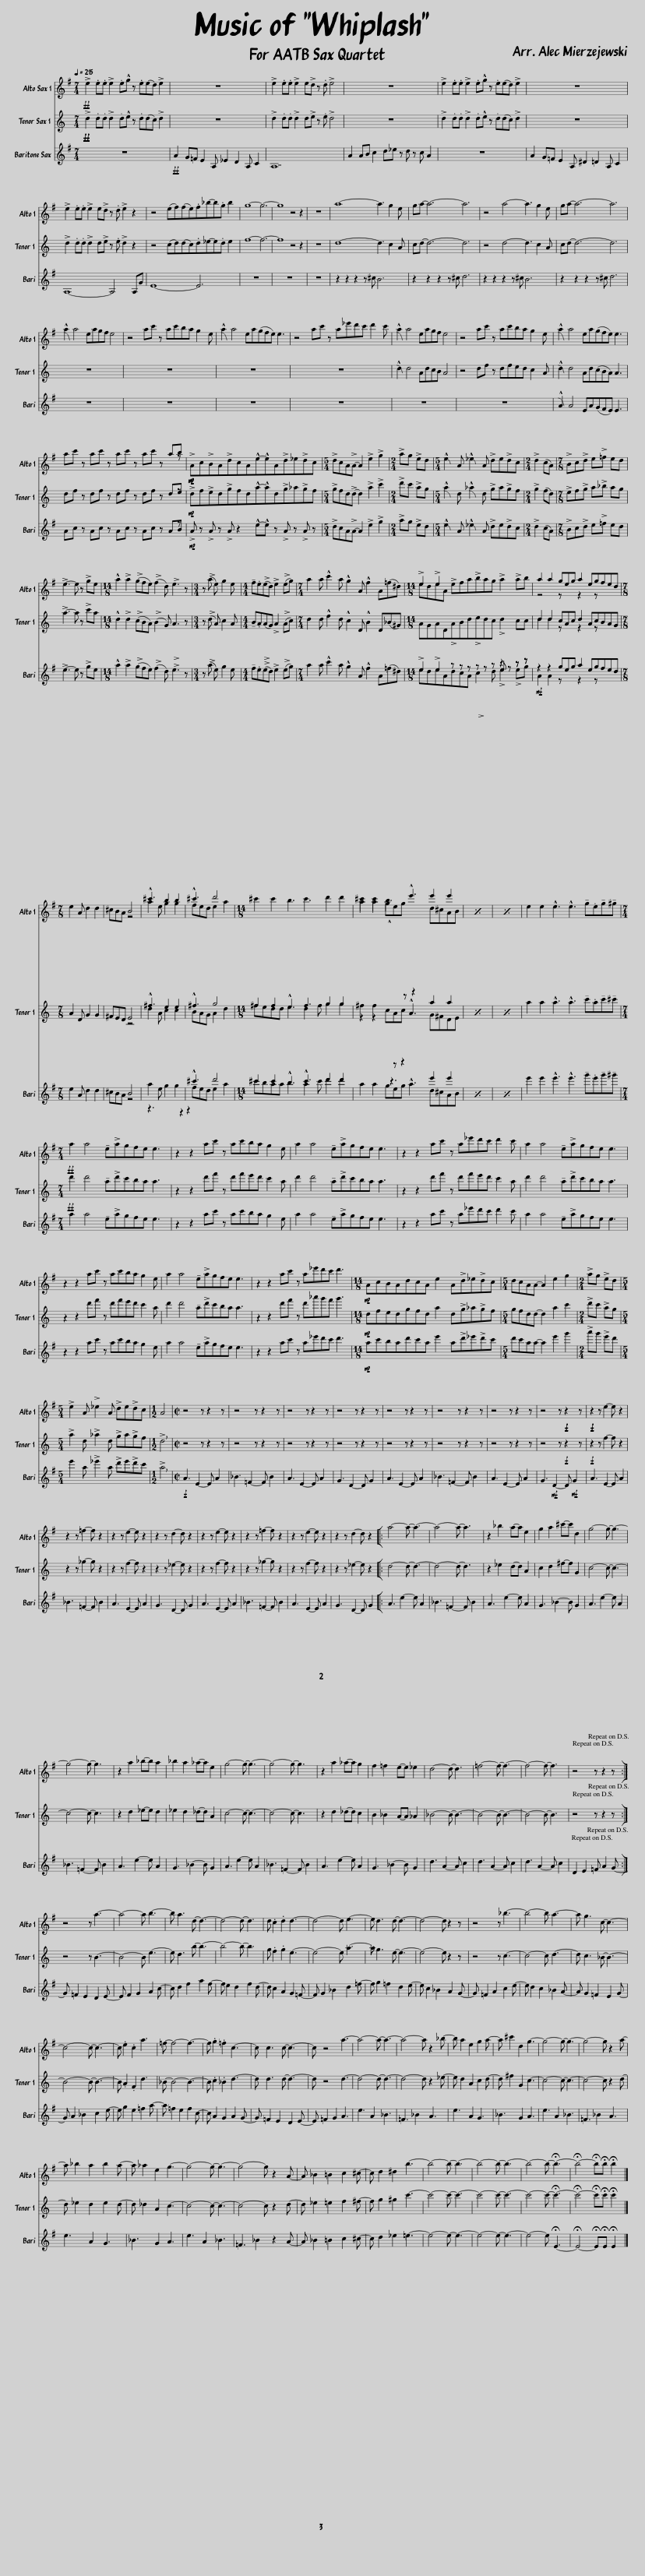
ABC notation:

X:1
%%score ( 1 2 ) ( 3 4 ) ( 5 6 7 )
L:1/8
Q:1/4=215
M:7/4
I:linebreak $
K:none
V:1 treble transpose=-9
V:2 treble transpose="-9 "
V:3 treble transpose=-14
V:4 treble transpose="-14 "
V:5 treble transpose=-21
V:6 treble transpose="-21 "
V:7 treble transpose="-21 "
V:1
[K:G]!ff! !>!e2 .e.e !>!e2 .e!^!g z .e(ed) !>!e2 | z14 | !>!e2 .e.e !>!e2 e!>!d z .d !>!e4 | z14 | !>!e2 .e.e !>!e2 .e!^!g z .e(ed) !>!e2 | %5
 z14 |$ !>!e2 .e.e !>!e2 e!>!d z .d !>!e2 z2 | z4 (ef)(fe).f_b-b.g b2 | g8- g6- | g8 z4 z2 | %10
 z14 | a8- a3 g2 e | ga- a6- a6 | z4 a4- a3 g2 e | ga- a6- a6 |$ %15
 !^!a2 a4 eagf e4 | z4 ac' z ac'ba g2 e | !^!a2 a4 ea(gfe) e3 | z4 ac' z a_e'd'c' d'2 c' | !^!a2 a4 eagf e4 | %20
 z4 ac' z ac'ba g2 e | !^!a2 a4 ea(gfe) e3 |$ ac' z ac' z ac' z ac' z ab |!mp!!mp! !>!Ac!>!BA!>!dcA!^!e-!^!eA!>!d_e!>!dc |[M:5/4] !>!dcA!>!A- A2 !>!e2 !>!g2 | %25
[M:2/4] !>!ag !>!ed |[M:5/4] !^!e2 A !^!_e2 A !>!de!>!dc |[M:2/4] !>!d2 (cA) |[M:7/8] !>!Bc!>!d e!>!=f ed |$ !>!e3- e z !>!ge | %30
[M:14/8] !^!a2 !>!a2 (!>!gfe) (!>!f2 d) !>!e3 z |[M:3/4] z (!>!a e) g2 e |[M:4/4] !tenuto!f.e(!>!ed) !>!e2 (!>!eg) |[M:7/4] a2 a !^!c'2 a !^!g2 A !^!f2 A(=f^d) |[M:14/8] !>!e2 !>!e2 !>!efa!>!bag !>!a2 !>!ab | %35
 a2 a2 geg a2 egfed |$[M:7/8] e2 A d2 d2 | ^cBA B4 | !^!^c'3 b2 b2 | !^!^c'3 d'4 | %40
[M:14/8] ^c'2 c'2 b3 c'3 d'2 d'2 | ^c'2 c'2 !^!b3 !^!e'3 e'2 e'2 | x14 | x14 | e2 e2 !^!e3 !^!e3 !tenuto!g.e!tenuto!g!tenuto!^g |$ %45
[M:7/4]!ff! a2 a4 !tenuto!e!>!agfe e3 | z2 z2 ac' z ac'ba g2 e | a2 a4 !tenuto!e!>!agfe e3 | z2 z2 ac' z a_e'd'c' d'2 c' | a2 a4 !tenuto!e!>!agfe e3 |$ %50
 z2 z2 ac' z ac'ba g2 e | a2 a4 !tenuto!e!>!agfe e3 | z2 z2 ac' z a_e'd'c' d'3 |[M:14/8]!mp! AcBAdcA e2 A!>!d_e!>!dc |[M:5/4] dcAA- A2 e2 g2 | %55
[M:2/4] !>!ag !>!ed |$[M:5/4] !>!e2 A !>!_e2 A !>!de!>!dc |[M:1/2] A4 |[M:2/2] z4 z z2 z | z4 z z2 z | %60
 z4 z z2 z | z4 z z2 z | z4 z z2 z | z4 z z2 z | z4 z z2 z | %65
 z4 z!f!!f! z2 z |!f!!f! z2 z e2- e z2 |$ z2 z =f2- f z2 | z2 z e2- e z2 | z2 z d2- d z2 | %70
 z2 z e2- e z2 | z2 z =f2- f z2 | z2 z e2- e z2 | z2 z d2- d z2 |: a4- a- a3- | %75
 a4- a- a3 | z2 _b2 a-a e2 | g2 a2 ^c'-c' d2 | g4- g- g3- |$ g4- g- g3 | %80
 z2 a2 _b-b a2 | _b2 a2 _a-a e2 | g4- g- g3- | g4- g- g3 | z2 a2 _a-a g2 | %85
 f2 =f2 e-e _e2 | d4- d- d3 | =f4- f- f3- | f4- f- f3 | z4 z z2 z :|$ %90
 z4 z a3- | a4- a b3- | b a3 d- d3- | d4- d- d3 | d .c2 .d2 d3- | %95
 d4- d e3- | e d3 d- d3- | d4- d z2 z | z4 z _b3- | b4- b a3- | %100
 a g3 c- c3- |$ c4- c- c3- | c .e2 .c2 a3 | =f- f4- f3- | f .g2 .=f2 c3- | %105
 c c3 c- c3- | c z4 a3- | a4- a- a3- | a4- a z2 _b- | b a2 e2 g2 a- | %110
 a ^c'2 d2 g3- | g4- g- g3- | g4- g z2 a- |$ a _b2 a2 b2 a- | a _a2 e2 g3- | %115
 g4- g- g3- | g4- g z2 A- | A _B2 =B2 c2 ^c- | c d2 ^d2 b3- | b4- b- b3- | %120
 b4- b- b3- | b4- b- !fermata!b3- | !fermata!b4- !fermata!b!fermata!b !fermata!b2 |] %123
V:2
[K:G] x14 | x14 | x14 | x14 | x14 | %5
 x14 |$ x14 | x14 | x14 | x14 | %10
 x14 | x14 | x14 | x14 | x14 |$ %15
 x14 | x14 | x14 | x14 | x14 | %20
 x14 | x14 |$ x14 | x14 |[M:5/4] x10 | %25
[M:2/4] x4 |[M:5/4] x10 |[M:2/4] x4 |[M:7/8] x7 |$ x7 | %30
[M:14/8] x14 |[M:3/4] x6 |[M:4/4] x8 |[M:7/4] x14 |[M:14/8] edeA x10 | %35
 z4 z x2 z2 x z x3 |$[M:7/8] x7 | x3 z4 | a2 e g2 g2 | fed e2 a2 | %40
[M:14/8] x14 | a2 a2 geg z z2 d^cAB | x14 | x14 | x14 |$ %45
[M:7/4] x14 | x14 | x14 | x14 | x14 |$ %50
 x14 | x14 | x14 |[M:14/8] x14 |[M:5/4] x10 | %55
[M:2/4] x4 |$[M:5/4] x10 |[M:1/2] x4 |[M:2/2] x8 | x8 | %60
 x8 | x8 | x8 | x8 | x8 | %65
 x8 | x8 |$ x8 | x8 | x8 | %70
 x8 | x8 | x8 | x8 |: x8 | %75
 x8 | x8 | x8 | x8 |$ x8 | %80
 x8 | x8 | x8 | x8 | x8 | %85
 x8 | x8 | x8 | x8 | x8 :|$ %90
 x8 | x8 | x8 | x8 | x8 | %95
 x8 | x8 | x8 | x8 | x8 | %100
 x8 |$ x8 | x8 | x8 | x8 | %105
 x8 | x8 | x8 | x8 | x8 | %110
 x8 | x8 | x8 |$ x8 | x8 | %115
 x8 | x8 | x8 | x8 | x8 | %120
 x8 | x8 | x8 |] %123
V:3
[K:C]!ff!!ff! !>!d2 .d.d !>!d2 .d!^!e z .d(dc) !>!d2 | z14 | !>!d2 .d.d !>!d2 d!>!e z .e !>!d4 | z14 | !>!d2 .d.d !>!d2 .d!^!e z .d(dc) !>!d2 | %5
 z14 |$ !>!d2 .d.d !>!d2 d!>!e z .e !>!d2 z2 | z4 (cd)(dc).d_e-e.d e2 | f8- f6- | f8 z4 z2 | %10
 z14 | d8- d3 c2 A | cd- d6- d6 | z4 d4- d3 c2 A | cd- d6- d6 |$ %15
 z14 | z14 | z14 | z14 | !^!d2 d4 AdcB A4 | %20
 z4 df z dfed c2 A | !^!d2 d4 Ad(cBA) A3 |$ df z df z df z df z de |!mp! !>!df!>!ed!>!gfd!^!a-!^!ad!>!g_a!>!gf |[M:5/4] !>!gfd!>!d- d2 !>!a2 !>!c'2 | %25
[M:2/4] !>!d'c' !>!ag |[M:5/4] !^!a2 d !^!_a2 d !>!ga!>!gf |[M:2/4] !>!g2 (fd) |[M:7/8] !>!ef!>!g a!>!_b ag |$ !>!a3- a z !>!c'a | %30
[M:14/8] !^!d2 !>!d2 (!>!cBA) (!>!B2 G) !>!A3 z |[M:3/4] z (!>!d A) c2 A |[M:4/4] !tenuto!B.A(!>!AG) !>!A2 (!>!Ac) |[M:7/4] d2 d !^!f2 d !^!c2 D !^!B2 D(_B^G) |[M:14/8] AGAD!>!ABd!>!edc !>!d2 cc | %35
 d2 d2 cAc d2 AcBAG |$[M:7/8] A2 D G2 G2 | ^FED E4 | !^!^f3 e2 e2 | !^!^f3 g4 | %40
[M:14/8] ^f2 f2 !^!e3 f3 g2 g2 | ^f2 f2 z3 !^!A3 a2 a2 | x14 | x14 | a2 a2 !^!a3 !^!a3 !tenuto!c'.a!tenuto!c'!tenuto!^c' |$ %45
[M:7/4]!ff! d'2 d'4 !tenuto!a!>!d'c'ba a3 | z2 z2 d'f' z d'f'e'd' c'2 a | d'2 d'4 !tenuto!a!>!d'c'ba a3 | z2 z2 d'f' z d'f'e'd' c'2 a | d'2 d'4 !tenuto!a!>!d'c'ba a3 |$ %50
 z2 z2 d'f' z d'f'e'd' c'2 a | d'2 d'4 !tenuto!a!>!d'c'ba a3 | z2 z2 d'f' z d'_a'g'f' g'3 |[M:14/8]!mp! dfedgfd a2 d!>!g_a!>!gf |[M:5/4] gfdd- d2 a2 c'2 | %55
[M:2/4] !>!d'c' !>!ag |$[M:5/4] !>!a2 d !>!_a2 d !>!ga!>!gf |[M:1/2] !>!!breath!d4 |[M:2/2] z4 z z2 z | z4 z z2 z | %60
 z4 z z2 z | z4 z z2 z | z4 z z2 z | z4 z z2 z | z4 z z2 z | %65
 z4 z!f! z2 z |!f! z2 z f2- f z2 |$ z2 z _g2- g z2 | z2 z f2- f z2 | z2 z _e2- e z2 | %70
 z2 z f2- f z2 | z2 z _g2- g z2 | z2 z f2- f z2 | z2 z _e2- e z2 |: d4- d- d3- | %75
 d4- d- d3 | z2 _e2 d-d A2 | c2 d2 ^f-f G2 | c4- c- c3- |$ c4- c- c3 | %80
 z2 d2 _e-e d2 | _e2 d2 _d-d A2 | c4- c- c3- | c4- c- c3 | z2 d2 _d-d c2 | %85
 B2 _B2 A-A _A2 | _B4- B- B3- | B4- B- B3- | B4- B- B3 | z4 z z2 z :|$ %90
 z4 z B3- | B4- B e3- | e d3 b- b3- | b4- b- b3 | g .f2 .g2 e3- | %95
 e4- e a3- | a g3 e- e3- | e4- e z2 z | z4 z c3- | c4- c d3- | %100
 d c3 _B- B3- |$ B4- B- B3- | B .A2 .F2 d3 | _B- B4- B3- | B .c2 ._B2 d3- | %105
 d d3 d- d3- | d z4 d3- | d4- d- d3- | d4- d z2 _e- | e d2 A2 c2 d- | %110
 d ^f2 G2 c3- | c4- c- c3- | c4- c z2 d- |$ d _e2 d2 e2 d- | d _d2 A2 c3- | %115
 c4- c- c3- | c4- c z2 d- | d _e2 =e2 f2 ^f- | f g2 ^g2 c'3- | c'4- c'- c'3- | %120
 c'4- c'- c'3- | c'4- c'- !fermata!c'3- | !fermata!c'4- !fermata!c'!fermata!c' !fermata!c'2 |] %123
V:4
[K:C] x14 | x14 | x14 | x14 | x14 | %5
 x14 |$ x14 | x14 | x14 | x14 | %10
 x14 | x14 | x14 | x14 | x14 |$ %15
 x14 | x14 | x14 | x14 | x14 | %20
 x14 | x14 |$ x14 | x14 |[M:5/4] x10 | %25
[M:2/4] x4 |[M:5/4] x10 |[M:2/4] x4 |[M:7/8] x7 |$ x7 | %30
[M:14/8] x14 |[M:3/4] x6 |[M:4/4] x8 |[M:7/4] x14 |[M:14/8] x14 | %35
 d2 d2 z x2 z2 x z x3 |$[M:7/8] x7 | x3 z4 | d2 A c2 c2 | BAG A2 d2 | %40
[M:14/8] ^fedd e3 d2 f g2 g2 | z2 z2 cAc z z2 G^FDE | x14 | x14 | x14 |$ %45
[M:7/4] x14 | x14 | x14 | x14 | x14 |$ %50
 x14 | x14 | x14 |[M:14/8] x14 |[M:5/4] x10 | %55
[M:2/4] x4 |$[M:5/4] x10 |[M:1/2] x4 |[M:2/2] x8 | x8 | %60
 x8 | x8 | x8 | x8 | x8 | %65
 x8 | x8 |$ x8 | x8 | x8 | %70
 x8 | x8 | x8 | x8 |: x8 | %75
 x8 | x8 | x8 | x8 |$ x8 | %80
 x8 | x8 | x8 | x8 | x8 | %85
 x8 | x8 | x8 | x8 | x8 :|$ %90
 x8 | x8 | x8 | x8 | x8 | %95
 x8 | x8 | x8 | x8 | x8 | %100
 x8 |$ x8 | x8 | x8 | x8 | %105
 x8 | x8 | x8 | x8 | x8 | %110
 x8 | x8 | x8 |$ x8 | x8 | %115
 x8 | x8 | x8 | x8 | x8 | %120
 x8 | x8 | x8 |] %123
V:5
[K:G] z14 |!ff! A2 G=F E2 A, _E2 D2 A, C2 | A,14 | A2 AB c2 d_e z d z c A2 | z14 | %5
 A2 G=F E2 A, ^D2 =D2 A, C2 |$ A,8- A,4 A,G | E8- E6 | z14 | z14 | %10
 z14 | z2 z2 z2 z ^c B6 | z2 z2 z2 z ^c d6 | z2 z2 z2 z ^c B6 | z2 z2 z2 z ^c d6 |$ %15
 z14 | z14 | z14 | z14 | z14 | %20
 z14 | !^!A2 A4 EA(GFE) E3 |$ Ac z Ac z Ac z Ac z AB |!mp! !>!A z !>!A z !>!A z2 !^!e-!^!e z !>!A z !>!A z |[M:5/4] !>!dcA!>!A- A2 !>!e2 !>!g2 | %25
[M:2/4] !>!ag !>!ed |[M:5/4] !^!e2 A !^!_e2 A !>!de!>!dc |[M:2/4] !>!d2 (cA) |[M:7/8] !>!Bc!>!d e!>!=f ed |$ !>!e3- e z !>!ge | %30
[M:14/8] !^!a2 !>!a2 (!>!gfe) (!>!f2 d) !>!e3 z |[M:3/4] z (!>!a e) g2 e |[M:4/4] !tenuto!f.e(!>!ed) !>!e2 (!>!eg) |[M:7/4] a2 a !^!c'2 a !^!g2 A !^!f2 A(=f^d) |[M:14/8] !>!e2 !>!e2 z z z z z z z2 z z | %35
!mf! z2 z2 geg a2 egfed |$[M:7/8] e2 A d2 d2 | ^cBA B4 | z3 z2 z2 | !^!^c'3 d'4 | %40
[M:14/8] ^c'2 c'2 !^!b3 !^!c'3 d'2 d'2 | a2 a2 geg !^!a3 e'2 e'2 | x14 | x14 | e'2 e'2 !^!e'3 !^!e'3 !tenuto!g'.e'!tenuto!g'!tenuto!^g' |$ %45
[M:7/4] a2 a4 !tenuto!e!>!agfe e3 | z2 z2 ac' z ac'ba g2 e | a2 a4 !tenuto!e!>!agfe e3 | z2 z2 ac' z a_e'd'c' d'2 c' | a2 a4 !tenuto!e!>!agfe e3 |$ %50
 z2 z2 ac' z ac'ba g2 e | a2 a4 !tenuto!e!>!agfe e3 | z2 z2 ac' z a_e'd'c' d'3 |[M:14/8]!mp! ac'bad'c'a e'2 a!>!d'_e'!>!d'c' |[M:5/4] d'c'aa- a2 e'2 g'2 | %55
[M:2/4] !>!a'g' !>!e'd' |$[M:5/4] e'2 a !>!_e'2 a !>!d'e'!>!d'c' |[M:1/2] !>!!breath!a4 |[M:2/2]!f! A3 E2- E A2 | _B3 =F2- F B2 | %60
 A3 E2- E A2 | G3 D2- D G2 | A3 E2- E A2 | _B3 =F2- F B2 | A3 E2- E A2 | %65
 G3!mf! D2- D!mf! G2 | A3 E2- E A2 |$ _B3 =F2- F B2 | A3 E2- E A2 | G3 D2- D G2 | %70
 A3 E2- E A2 | _B3 =F2- F B2 | A3 E2- E A2 | G3 D2- D G2 |: A3 e2- e A2 | %75
 _B3 =F2- F B2 | A3 e2- e A2 | G3 _B2- B G2 | A3 e2- e A2 |$ _B3 =F2- F B2 | %80
 A3 e2- e A2 | G3 _B2- B G2 | A3 e2- e A2 | _B3 =F2- F B2 | A3 e2- e A2 | %85
 G3 _B2- B G2 | d3 A2- A c2 | d3 A2- A c2 | d3 A2- A c2 | D2 E2 =F A2 G- :|$ %90
 G =F2 E2 D2 E- | E F2 G2 A2 c- | c d2 f2 a2 f- | f e2 d2 f2 d- | d c2 A2 G2 =F- | %95
 F G2 _B2 d2 =f- | f g2 =f2 d2 e- | e c2 _B2 A2 G- | G =F2 A2 c2 e- | e d2 c2 _B2 A- | %100
 A G2 =F2 E2 G- |$ G A2 _B2 c2 e- | e g2 e2 =f2 a- | a =f2 e2 f2 c- | c A2 G2 A2 G- | %105
 G =F2 E2 D2 E- | E =F2 G2 A3 | e3 A2 _B3 | =F3 _B2 A3 | e3 A2 G3 | %110
 _B3 G2 A3 | e3 A2 _B3 | =F3 _B2 A3 |$ e3 A2 G3 | _B3 G2 A3 | %115
 e3 A2 _B3 | =F3 _B2 z2 A- | A _B2 =B2 c2 ^c- | c d2 _e2 =e3- | e4- e- e3- | %120
 e4- e- e3- | e4- e !fermata!E3- | !fermata!E4- !fermata!E!fermata!E !fermata!E2 |] %123
V:6
[K:G] x14 | x14 | x14 | x14 | x14 | %5
 x14 |$ x14 | x14 | x14 | x14 | %10
 x14 | x14 | x14 | x14 | x14 |$ %15
 x14 | x14 | x14 | x14 | x14 | %20
 x14 | x14 |$ x13 z | x14 |[M:5/4] x10 | %25
[M:2/4] x4 |[M:5/4] x10 |[M:2/4] x4 |[M:7/8] x7 |$ x7 | %30
[M:14/8] x14 |[M:3/4] x6 |[M:4/4] x8 |[M:7/4] x14 |[M:14/8] x10 e z z z | %35
 x14 |$[M:7/8] x7 | x7 | x7 | x7 | %40
[M:14/8] x14 | x14 | x14 | x14 | x14 |$ %45
[M:7/4] x14 | x14 | x14 | x14 | x14 |$ %50
 x14 | x14 | x14 |[M:14/8] x14 |[M:5/4] x10 | %55
[M:2/4] x4 |$[M:5/4] x10 |[M:1/2] x4 |[M:2/2] x8 | x8 | %60
 x8 | x8 | x8 | x8 | x8 | %65
 x8 | x8 |$ x8 | x8 | x8 | %70
 x8 | x8 | x8 | x8 |: x8 | %75
 x8 | x8 | x8 | x8 |$ x8 | %80
 x8 | x8 | x8 | x8 | x8 | %85
 x8 | x8 | x8 | x8 | x8 :|$ %90
 x8 | x8 | x8 | x8 | x8 | %95
 x8 | x8 | x8 | x8 | x8 | %100
 x8 |$ x8 | x8 | x8 | x8 | %105
 x8 | x8 | x8 | x8 | x8 | %110
 x8 | x8 | x8 |$ x8 | x8 | %115
 x8 | x8 | x8 | x8 | x8 | %120
 x8 | x8 | x8 |] %123
V:7
[K:G] x14 | x14 | x14 | x14 | x14 | %5
 x14 |$ x14 | x14 | x14 | x14 | %10
 x14 | x14 | x14 | x14 | x14 |$ %15
 x14 | x14 | x14 | x14 | x14 | %20
 x14 | x14 |$ x14 | x14 |[M:5/4] x10 | %25
[M:2/4] x4 |[M:5/4] x10 |[M:2/4] x4 |[M:7/8] x7 |$ x7 | %30
[M:14/8] x14 |[M:3/4] x6 |[M:4/4] x8 |[M:7/4] x14 |[M:14/8] edeAdcA !>!c2 d !>!e2 !>!eg | %35
 A2 A2 z x2 z2 x z x3 |$[M:7/8] x7 | x3 z4 | a2 e g2 g2 | fed e2 a2 | %40
[M:14/8] ^c'baa b3 a2 c' d'2 d'2 | x10 d^cAB | x14 | x14 | x14 |$ %45
[M:7/4] x14 | x14 | x14 | x14 | x14 |$ %50
 x14 | x14 | x14 |[M:14/8] x14 |[M:5/4] x10 | %55
[M:2/4] x4 |$[M:5/4] x10 |[M:1/2] x4 |[M:2/2] x8 | x8 | %60
 x8 | x8 | x8 | x8 | x8 | %65
 x8 | x8 |$ x8 | x8 | x8 | %70
 x8 | x8 | x8 | x8 |: x8 | %75
 x8 | x8 | x8 | x8 |$ x8 | %80
 x8 | x8 | x8 | x8 | x8 | %85
 x8 | x8 | x8 | x8 | x8 :|$ %90
 x8 | x8 | x8 | x8 | x8 | %95
 x8 | x8 | x8 | x8 | x8 | %100
 x8 |$ x8 | x8 | x8 | x8 | %105
 x8 | x8 | x8 | x8 | x8 | %110
 x8 | x8 | x8 |$ x8 | x8 | %115
 x8 | x8 | x8 | x8 | x8 | %120
 x8 | x8 | x8 |] %123
